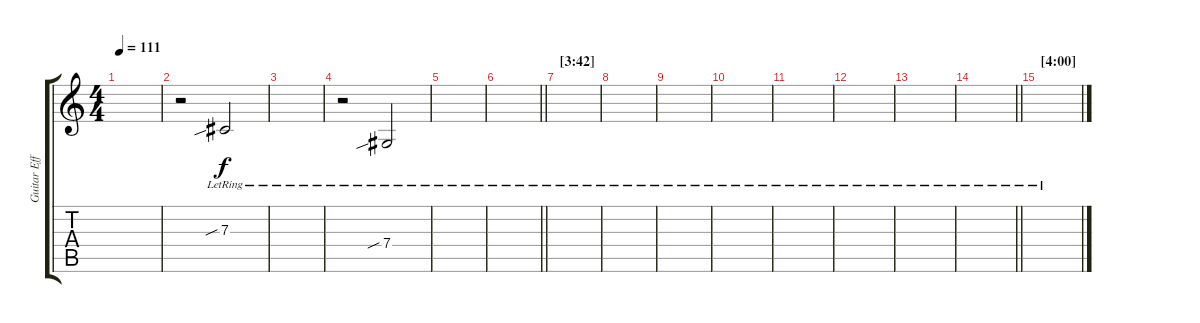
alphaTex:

\track ("Guitar Effects II" "Guitar Eff") {instrument guitarfretnoise}
\staff {score tabs}
\tuning (Eb4 Bb3 Gb3 Db3 Ab2 Eb2) {hide}
\ts (4 4)
\tempo 111
\clef g2
\ks c
|
r.2{volume 16 instrument guitarfretnoise} 7.3{sib lr}.2{dy f} |
|
r.2 7.4{sib lr}.2 |
|
\barLineRight lightlight
|
\section ("" "[3:42]")
|
|
|
|
|
|
|
\barLineRight lightlight
|
\section ("" "[4:00]")
